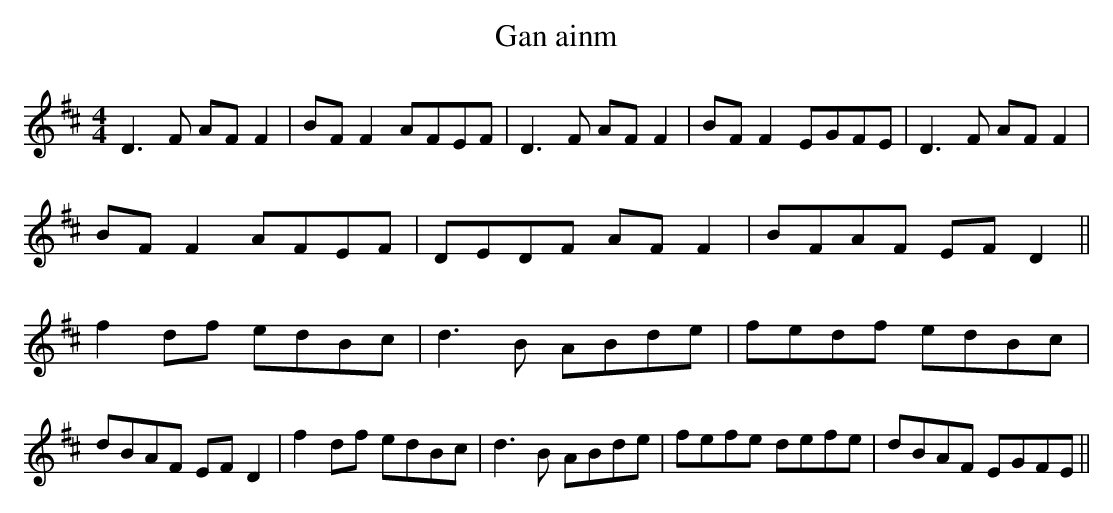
X:1
T:Gan ainm
M:4/4
L:1/8
K:D
D3F AFF2|BFF2 AFEF|D3F AFF2|BFF2 EGFE|\
D3F AFF2|BFF2 AFEF|DEDF AFF2|BFAF EFD2||\
f2df edBc|d3B ABde|fedf edBc|dBAF EFD2|\
f2df edBc|d3B ABde|fefe defe|dBAF EGFE||
